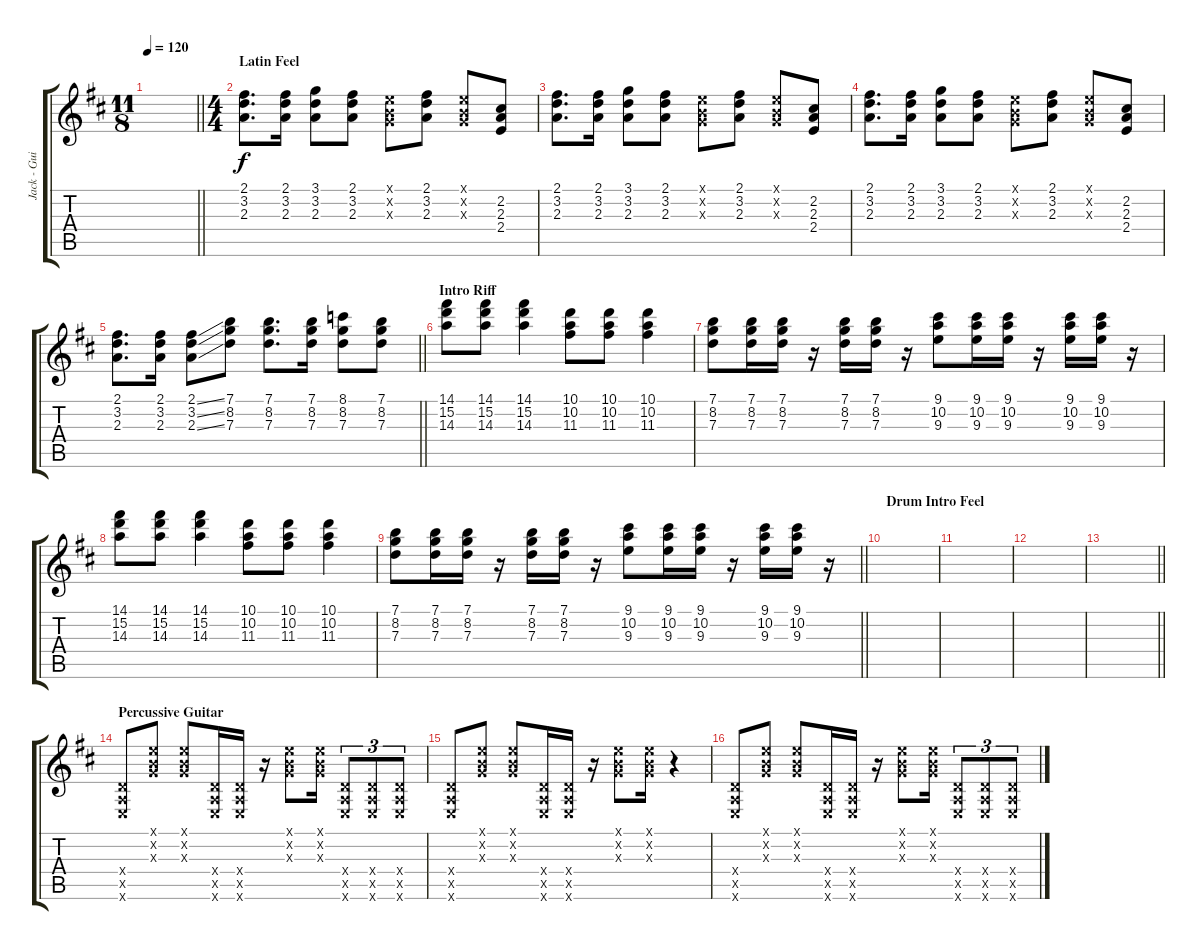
\track ("Jack - Guitar" "Jack - Gui") {instrument electricguitarjazz}
\staff {score tabs}
\tuning (E4 B3 G3 D3 A2 E2) {hide}
\ts (11 8)
\tempo 120
\clef g2
\barLineRight lightlight
\ks d
|
\ts (4 4)
\section ("" "Latin Feel")
(2.1 3.2 2.3).8{d} (2.1 3.2 2.3).16 (3.1 3.2 2.3).8 (2.1 3.2 2.3).8 (0.1{x} 0.2{x} 0.3{x}).8 (2.1 3.2 2.3).8 (0.1{x} 0.2{x} 0.3{x}).8 (2.2 2.3 2.4).8 |
(2.1 3.2 2.3).8{d} (2.1 3.2 2.3).16 (3.1 3.2 2.3).8 (2.1 3.2 2.3).8 (0.1{x} 0.2{x} 0.3{x}).8 (2.1 3.2 2.3).8 (0.1{x} 0.2{x} 0.3{x}).8 (2.2 2.3 2.4).8 |
(2.1 3.2 2.3).8{d} (2.1 3.2 2.3).16 (3.1 3.2 2.3).8 (2.1 3.2 2.3).8 (0.1{x} 0.2{x} 0.3{x}).8 (2.1 3.2 2.3).8 (0.1{x} 0.2{x} 0.3{x}).8 (2.2 2.3 2.4).8 |
\barLineRight lightlight
(2.1 3.2 2.3).8{d} (2.1 3.2 2.3).16 (2.1{ss} 3.2{ss} 2.3{ss}).8 (7.1 8.2 7.3).8 (7.1 8.2 7.3).8{d} (7.1 8.2 7.3).16 (8.1 8.2 7.3).8 (7.1 8.2 7.3).8 |
\section ("" "Intro Riff")
(14.1 15.2 14.3).8 (14.1 15.2 14.3).8 (14.1 15.2 14.3).4 (10.1 10.2 11.3).8 (10.1 10.2 11.3).8 (10.1 10.2 11.3).4 |
(7.1 8.2 7.3).8 (7.1 8.2 7.3).16 (7.1 8.2 7.3).16 r.16 (7.1 8.2 7.3).16 (7.1 8.2 7.3).16 r.16 (9.1 10.2 9.3).8 (9.1 10.2 9.3).16 (9.1 10.2 9.3).16 r.16 (9.1 10.2 9.3).16 (9.1 10.2 9.3).16 r.16 |
(14.1 15.2 14.3).8 (14.1 15.2 14.3).8 (14.1 15.2 14.3).4 (10.1 10.2 11.3).8 (10.1 10.2 11.3).8 (10.1 10.2 11.3).4 |
\barLineRight lightlight
(7.1 8.2 7.3).8 (7.1 8.2 7.3).16 (7.1 8.2 7.3).16 r.16 (7.1 8.2 7.3).16 (7.1 8.2 7.3).16 r.16 (9.1 10.2 9.3).8 (9.1 10.2 9.3).16 (9.1 10.2 9.3).16 r.16 (9.1 10.2 9.3).16 (9.1 10.2 9.3).16 r.16 |
\section ("" "Drum Intro Feel")
|
|
|
\barLineRight lightlight
|
\section ("" "Percussive Guitar")
(0.4{x} 0.5{x} 0.6{x}).8 (0.1{x} 0.2{x} 0.3{x}).8 (0.1{x} 0.2{x} 0.3{x}).8 (0.4{x} 0.5{x} 0.6{x}).16 (0.4{x} 0.5{x} 0.6{x}).16 r.16 (0.1{x} 0.2{x} 0.3{x}).8 (0.1{x} 0.2{x} 0.3{x}).16 (0.4{x} 0.5{x} 0.6{x}).8{tu (3 2)} (0.4{x} 0.5{x} 0.6{x}).8{tu (3 2)} (0.4{x} 0.5{x} 0.6{x}).8{tu (3 2)} |
(0.4{x} 0.5{x} 0.6{x}).8 (0.1{x} 0.2{x} 0.3{x}).8 (0.1{x} 0.2{x} 0.3{x}).8 (0.4{x} 0.5{x} 0.6{x}).16 (0.4{x} 0.5{x} 0.6{x}).16 r.16 (0.1{x} 0.2{x} 0.3{x}).8 (0.1{x} 0.2{x} 0.3{x}).16 r.4 |
(0.4{x} 0.5{x} 0.6{x}).8 (0.1{x} 0.2{x} 0.3{x}).8 (0.1{x} 0.2{x} 0.3{x}).8 (0.4{x} 0.5{x} 0.6{x}).16 (0.4{x} 0.5{x} 0.6{x}).16 r.16 (0.1{x} 0.2{x} 0.3{x}).8 (0.1{x} 0.2{x} 0.3{x}).16 (0.4{x} 0.5{x} 0.6{x}).8{tu (3 2)} (0.4{x} 0.5{x} 0.6{x}).8{tu (3 2)} (0.4{x} 0.5{x} 0.6{x}).8{tu (3 2)}
